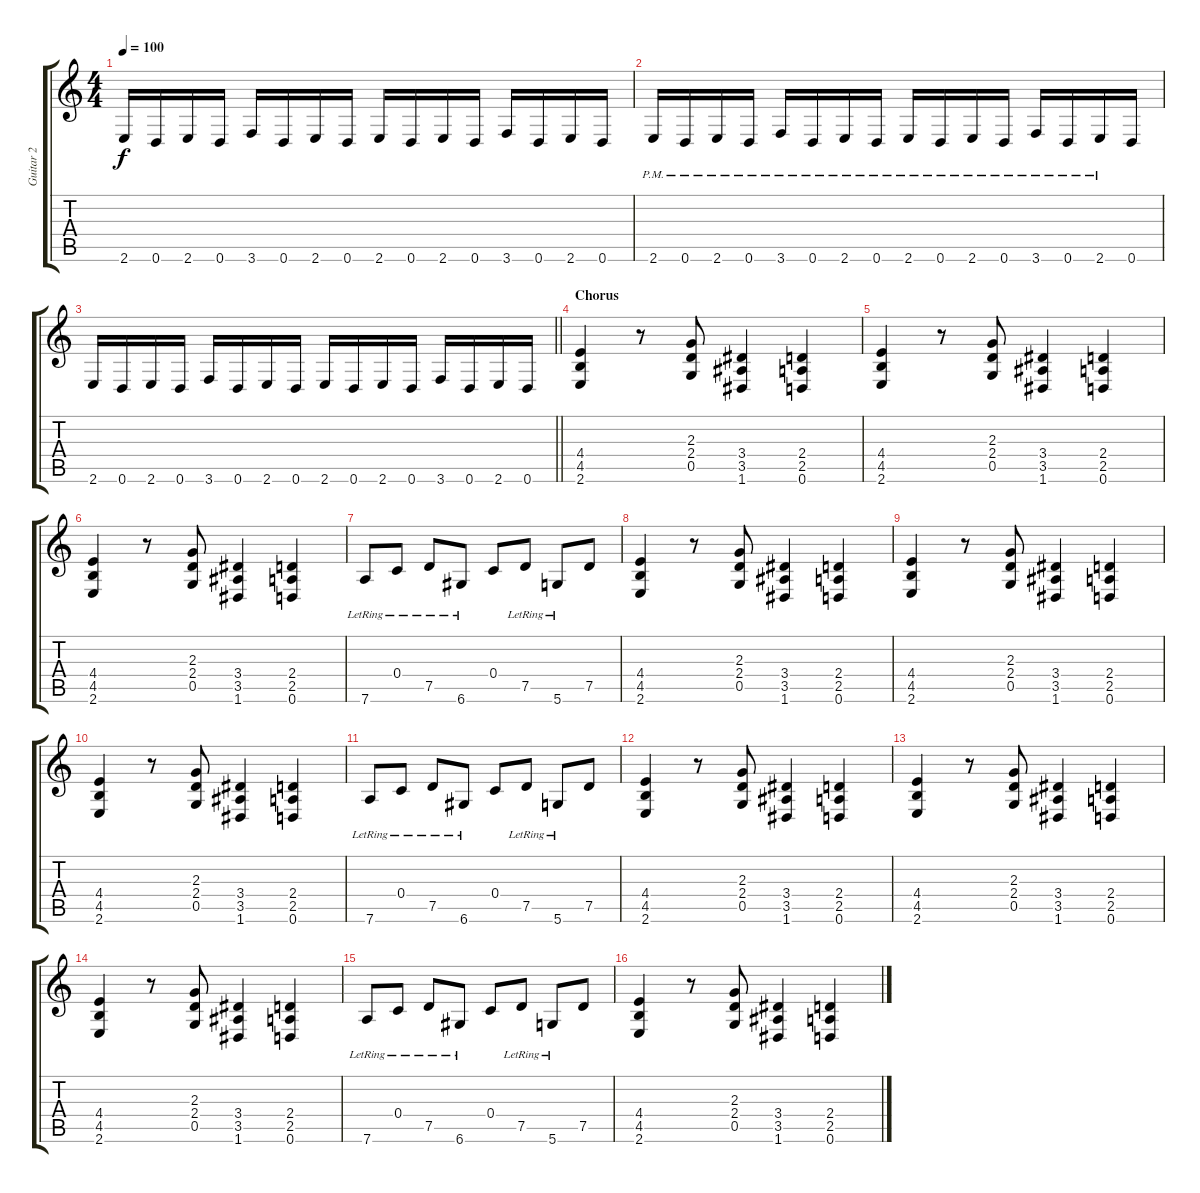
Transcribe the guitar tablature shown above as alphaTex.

\track ("Guitar 2" "Guitar 2") {instrument distortionguitar}
\staff {score tabs}
\tuning (D4 A3 F3 C3 G2 D2) {hide}
\ts (4 4)
\tempo 100
\clef g2
\ks c
2.6.16{dy f} 0.6.16 2.6.16 0.6.16 3.6.16 0.6.16 2.6.16 0.6.16 2.6.16 0.6.16 2.6.16 0.6.16 3.6.16 0.6.16 2.6.16 0.6.16 |
2.6{pm}.16 0.6{pm}.16 2.6{pm}.16 0.6{pm}.16 3.6{pm}.16 0.6{pm}.16 2.6{pm}.16 0.6{pm}.16 2.6{pm}.16 0.6{pm}.16 2.6{pm}.16 0.6{pm}.16 3.6{pm}.16 0.6{pm}.16 2.6{pm}.16 0.6.16 |
\barLineRight lightlight
2.6.16 0.6.16 2.6.16 0.6.16 3.6.16 0.6.16 2.6.16 0.6.16 2.6.16 0.6.16 2.6.16 0.6.16 3.6.16 0.6.16 2.6.16 0.6.16 |
\section ("" "Chorus")
(4.4 4.5 2.6).4 r.8 (2.3 2.4 0.5).8 (3.4 3.5 1.6).4 (2.4 2.5 0.6).4 |
(4.4 4.5 2.6).4 r.8 (2.3 2.4 0.5).8 (3.4 3.5 1.6).4 (2.4 2.5 0.6).4 |
(4.4 4.5 2.6).4 r.8 (2.3 2.4 0.5).8 (3.4 3.5 1.6).4 (2.4 2.5 0.6).4 |
7.6{lr}.8{volume 9 instrument acousticguitarsteel} 0.4{lr}.8 7.5{lr}.8 6.6{lr}.8 0.4.8 7.5{lr}.8 5.6{lr}.8 7.5.8 |
(4.4 4.5 2.6).4{volume 13 instrument distortionguitar} r.8 (2.3 2.4 0.5).8 (3.4 3.5 1.6).4 (2.4 2.5 0.6).4 |
(4.4 4.5 2.6).4 r.8 (2.3 2.4 0.5).8 (3.4 3.5 1.6).4 (2.4 2.5 0.6).4 |
(4.4 4.5 2.6).4 r.8 (2.3 2.4 0.5).8 (3.4 3.5 1.6).4 (2.4 2.5 0.6).4 |
7.6{lr}.8{volume 9 instrument acousticguitarsteel} 0.4{lr}.8 7.5{lr}.8 6.6{lr}.8 0.4.8 7.5{lr}.8 5.6{lr}.8 7.5.8 |
(4.4 4.5 2.6).4{volume 13 instrument distortionguitar} r.8 (2.3 2.4 0.5).8 (3.4 3.5 1.6).4 (2.4 2.5 0.6).4 |
(4.4 4.5 2.6).4 r.8 (2.3 2.4 0.5).8 (3.4 3.5 1.6).4 (2.4 2.5 0.6).4 |
(4.4 4.5 2.6).4 r.8 (2.3 2.4 0.5).8 (3.4 3.5 1.6).4 (2.4 2.5 0.6).4 |
7.6{lr}.8{volume 9 instrument acousticguitarsteel} 0.4{lr}.8 7.5{lr}.8 6.6{lr}.8 0.4.8 7.5{lr}.8 5.6{lr}.8 7.5.8 |
(4.4 4.5 2.6).4{volume 13 instrument distortionguitar} r.8 (2.3 2.4 0.5).8 (3.4 3.5 1.6).4 (2.4 2.5 0.6).4
